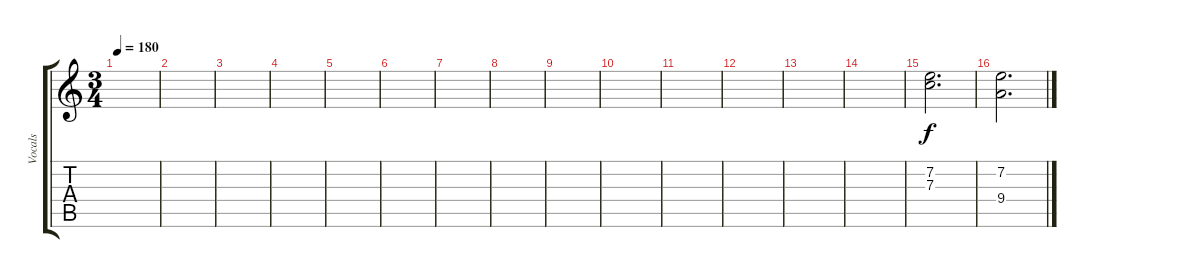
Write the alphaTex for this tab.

\track ("Vocals" "Vocals") {instrument electricguitarjazz}
\staff {score tabs}
\tuning (D4 A3 F3 C3 G2 C2) {hide}
\ts (3 4)
\tempo 180
\clef g2
\ks c
|
|
|
|
|
|
|
|
|
|
|
|
|
|
(7.2 7.3).2{d} |
(7.2 9.4).2{d}
